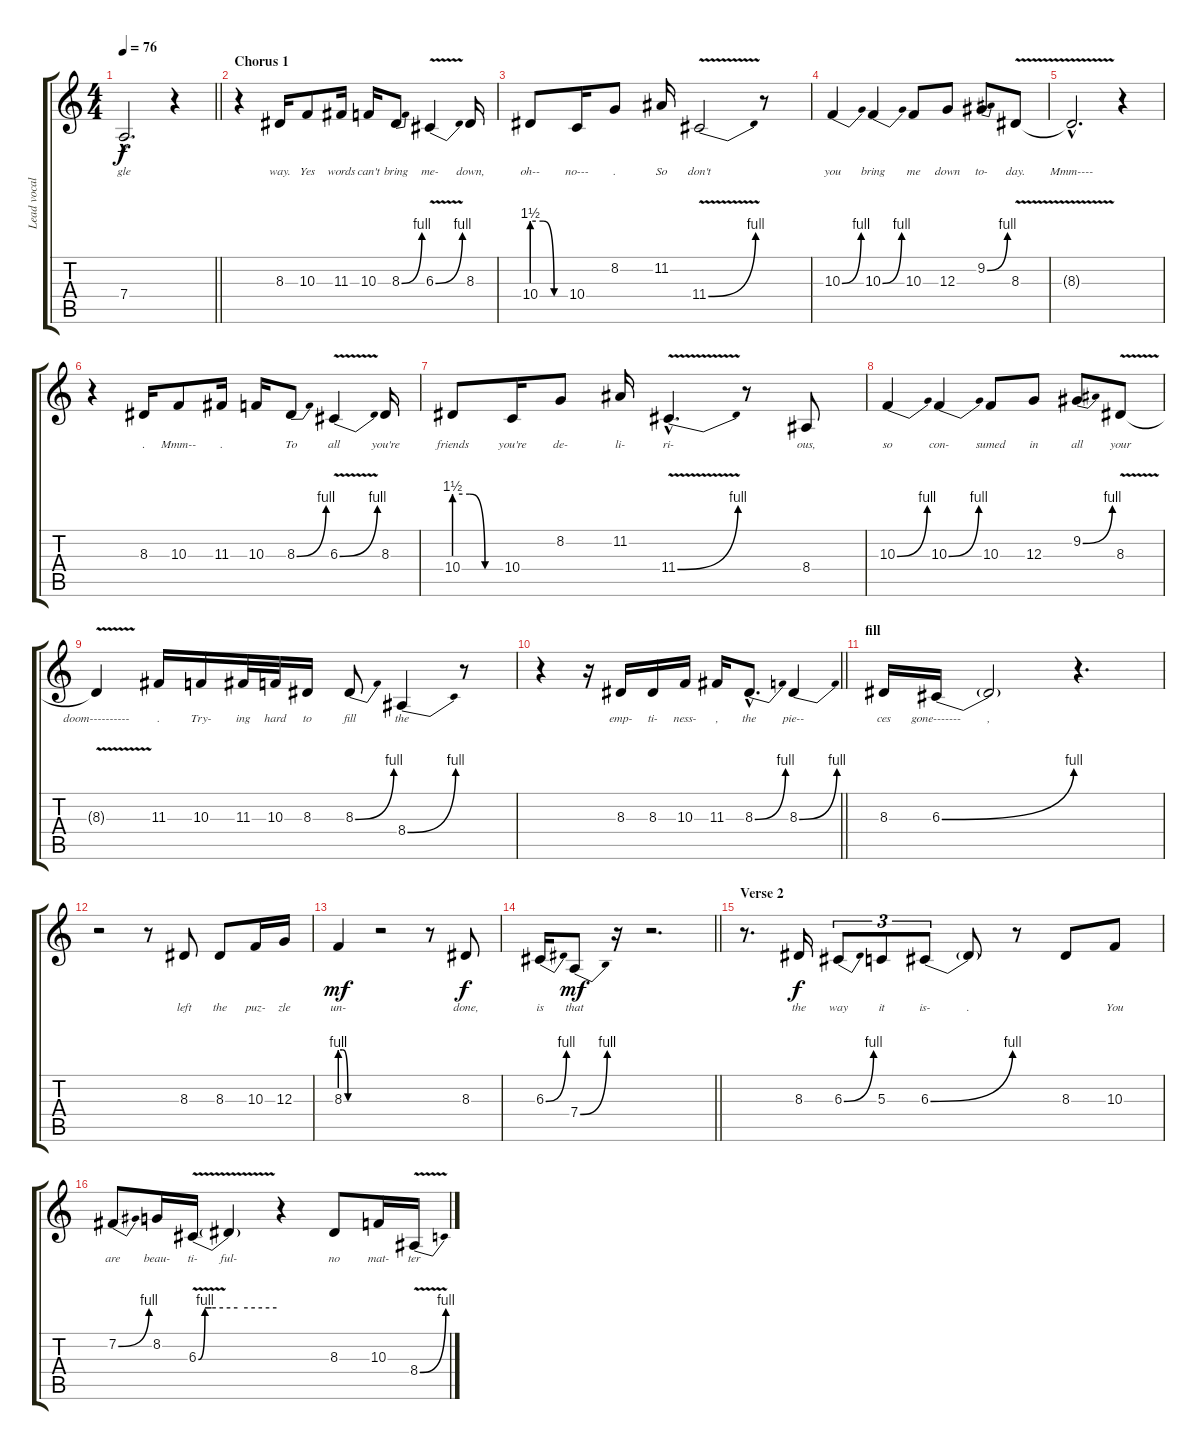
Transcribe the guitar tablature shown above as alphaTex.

\track ("Lead vocal - Christina Aguilera" "Lead vocal") {instrument flute}
\staff {score tabs}
\tuning (E4 B3 G3 D3 A2 E2) {hide}
\ts (4 4)
\tempo 76
\clef g2
\barLineRight lightlight
\ks c
7.4{hac t}.2{d lyrics (0 "gle") lyrics (1 "") lyrics (2 "") lyrics (3 "") lyrics (4 "") dy f} r.4 |
\section ("" "Chorus 1")
r.4 8.3.16{lyrics (0 "way.") lyrics (1 "") lyrics (2 "") lyrics (3 "") lyrics (4 "")} 10.3.8{lyrics (0 "Yes") lyrics (1 "") lyrics (2 "") lyrics (3 "") lyrics (4 "")} 11.3.16{lyrics (0 "words") lyrics (1 "") lyrics (2 "") lyrics (3 "") lyrics (4 "")} 10.3.16{lyrics (0 "can't") lyrics (1 "") lyrics (2 "") lyrics (3 "") lyrics (4 "")} 8.3{be (bend 0 0 60 4)}.8{lyrics (0 "bring") lyrics (1 "") lyrics (2 "") lyrics (3 "") lyrics (4 "")} 6.3{be (bend 0 0 60 4) v}.4{lyrics (0 "me-") lyrics (1 "") lyrics (2 "") lyrics (3 "") lyrics (4 "")} 8.3.16{lyrics (0 "down,") lyrics (1 "") lyrics (2 "") lyrics (3 "") lyrics (4 "")} |
10.4{be (custom 0 6 20 6 40 0 60 0)}.8{lyrics (0 "oh--") lyrics (1 "") lyrics (2 "") lyrics (3 "") lyrics (4 "")} 10.4.16{lyrics (0 "no---") lyrics (1 "") lyrics (2 "") lyrics (3 "") lyrics (4 "")} 8.2.8{lyrics (0 ".") lyrics (1 "") lyrics (2 "") lyrics (3 "") lyrics (4 "")} 11.2.16{lyrics (0 "So") lyrics (1 "") lyrics (2 "") lyrics (3 "") lyrics (4 "")} 11.4{be (bend 0 0 60 4) v}.2{lyrics (0 "don't") lyrics (1 "") lyrics (2 "") lyrics (3 "") lyrics (4 "")} r.8 |
10.3{be (bend 0 0 60 4)}.4{lyrics (0 "you") lyrics (1 "") lyrics (2 "") lyrics (3 "") lyrics (4 "")} 10.3{be (bend 0 0 60 4)}.4{lyrics (0 "bring") lyrics (1 "") lyrics (2 "") lyrics (3 "") lyrics (4 "")} 10.3.8{lyrics (0 "me") lyrics (1 "") lyrics (2 "") lyrics (3 "") lyrics (4 "")} 12.3.8{lyrics (0 "down") lyrics (1 "") lyrics (2 "") lyrics (3 "") lyrics (4 "")} 9.2{be (bend 0 0 60 4)}.8{lyrics (0 "to-") lyrics (1 "") lyrics (2 "") lyrics (3 "") lyrics (4 "")} 8.3{v}.8{lyrics (0 "day.") lyrics (1 "") lyrics (2 "") lyrics (3 "") lyrics (4 "")} |
8.3{hac t}.2{d lyrics (0 "Mmm----") lyrics (1 "") lyrics (2 "") lyrics (3 "") lyrics (4 "")} r.4 |
r.4 8.3.16{lyrics (0 ".") lyrics (1 "") lyrics (2 "") lyrics (3 "") lyrics (4 "")} 10.3.8{lyrics (0 "Mmm--") lyrics (1 "") lyrics (2 "") lyrics (3 "") lyrics (4 "")} 11.3.16{lyrics (0 ".") lyrics (1 "") lyrics (2 "") lyrics (3 "") lyrics (4 "")} 10.3.16{lyrics (0 "") lyrics (1 "") lyrics (2 "") lyrics (3 "") lyrics (4 "")} 8.3{be (bend 0 0 60 4)}.8{lyrics (0 "To") lyrics (1 "") lyrics (2 "") lyrics (3 "") lyrics (4 "")} 6.3{be (bend 0 0 60 4) v}.4{lyrics (0 "all") lyrics (1 "") lyrics (2 "") lyrics (3 "") lyrics (4 "")} 8.3.16{lyrics (0 "you're") lyrics (1 "") lyrics (2 "") lyrics (3 "") lyrics (4 "")} |
10.4{be (custom 0 6 20 6 40 0 60 0)}.8{lyrics (0 "friends") lyrics (1 "") lyrics (2 "") lyrics (3 "") lyrics (4 "")} 10.4.16{lyrics (0 "you're") lyrics (1 "") lyrics (2 "") lyrics (3 "") lyrics (4 "")} 8.2.8{lyrics (0 "de-") lyrics (1 "") lyrics (2 "") lyrics (3 "") lyrics (4 "")} 11.2.16{lyrics (0 "li-") lyrics (1 "") lyrics (2 "") lyrics (3 "") lyrics (4 "")} 11.4{be (bend 0 0 60 4) v hac}.4{d lyrics (0 "ri-") lyrics (1 "") lyrics (2 "") lyrics (3 "") lyrics (4 "")} r.8 8.4.8{lyrics (0 "ous,") lyrics (1 "") lyrics (2 "") lyrics (3 "") lyrics (4 "")} |
10.3{be (bend 0 0 60 4)}.4{lyrics (0 "so") lyrics (1 "") lyrics (2 "") lyrics (3 "") lyrics (4 "")} 10.3{be (bend 0 0 60 4)}.4{lyrics (0 "con-") lyrics (1 "") lyrics (2 "") lyrics (3 "") lyrics (4 "")} 10.3.8{lyrics (0 "sumed") lyrics (1 "") lyrics (2 "") lyrics (3 "") lyrics (4 "")} 12.3.8{lyrics (0 "in") lyrics (1 "") lyrics (2 "") lyrics (3 "") lyrics (4 "")} 9.2{be (bend 0 0 60 4)}.8{lyrics (0 "all") lyrics (1 "") lyrics (2 "") lyrics (3 "") lyrics (4 "")} 8.3{v}.8{lyrics (0 "your") lyrics (1 "") lyrics (2 "") lyrics (3 "") lyrics (4 "")} |
8.3{t}.4{lyrics (0 "doom----------") lyrics (1 "") lyrics (2 "") lyrics (3 "") lyrics (4 "")} 11.3.16{lyrics (0 ".") lyrics (1 "") lyrics (2 "") lyrics (3 "") lyrics (4 "")} 10.3.16{lyrics (0 "Try-") lyrics (1 "") lyrics (2 "") lyrics (3 "") lyrics (4 "")} 11.3.32{lyrics (0 "ing") lyrics (1 "") lyrics (2 "") lyrics (3 "") lyrics (4 "")} 10.3.32{lyrics (0 "hard") lyrics (1 "") lyrics (2 "") lyrics (3 "") lyrics (4 "")} 8.3.16{lyrics (0 "to") lyrics (1 "") lyrics (2 "") lyrics (3 "") lyrics (4 "")} 8.3{be (bend 0 0 60 4)}.8{lyrics (0 "fill") lyrics (1 "") lyrics (2 "") lyrics (3 "") lyrics (4 "")} 8.4{be (bend 0 0 60 4)}.4{lyrics (0 "the") lyrics (1 "") lyrics (2 "") lyrics (3 "") lyrics (4 "")} r.8 |
\barLineRight lightlight
r.4 r.16 8.3.16{lyrics (0 "emp-") lyrics (1 "") lyrics (2 "") lyrics (3 "") lyrics (4 "")} 8.3.16{lyrics (0 "ti-") lyrics (1 "") lyrics (2 "") lyrics (3 "") lyrics (4 "")} 10.3.16{lyrics (0 "ness-") lyrics (1 "") lyrics (2 "") lyrics (3 "") lyrics (4 "")} 11.3.16{lyrics (0 ",") lyrics (1 "") lyrics (2 "") lyrics (3 "") lyrics (4 "")} 8.3{be (bend 0 0 60 4) hac}.8{d lyrics (0 "the") lyrics (1 "") lyrics (2 "") lyrics (3 "") lyrics (4 "")} 8.3{be (bend 0 0 60 4)}.4{lyrics (0 "pie--") lyrics (1 "") lyrics (2 "") lyrics (3 "") lyrics (4 "")} |
\section ("" "fill")
8.3.16{lyrics (0 "ces") lyrics (1 "") lyrics (2 "") lyrics (3 "") lyrics (4 "")} 6.3{be (bend 0 0 60 4)}.16{lyrics (0 "gone-------") lyrics (1 "") lyrics (2 "") lyrics (3 "") lyrics (4 "")} 6.3{t}.2{lyrics (0 ",") lyrics (1 "") lyrics (2 "") lyrics (3 "") lyrics (4 "")} r.4{d} |
r.2 r.8 8.3.8{lyrics (0 "left") lyrics (1 "") lyrics (2 "") lyrics (3 "") lyrics (4 "")} 8.3.8{lyrics (0 "the") lyrics (1 "") lyrics (2 "") lyrics (3 "") lyrics (4 "")} 10.3.16{lyrics (0 "puz-") lyrics (1 "") lyrics (2 "") lyrics (3 "") lyrics (4 "")} 12.3.16{lyrics (0 "zle") lyrics (1 "") lyrics (2 "") lyrics (3 "") lyrics (4 "")} |
8.3{be (custom 0 4 5 4 15 0 30 0 40 0 60 0)}.4{lyrics (0 "un-") lyrics (1 "") lyrics (2 "") lyrics (3 "") lyrics (4 "") dy mf} r.2 r.8 8.3.8{lyrics (0 "done,") lyrics (1 "") lyrics (2 "") lyrics (3 "") lyrics (4 "") dy f} |
\barLineRight lightlight
6.3{be (bend 0 0 60 4)}.16{lyrics (0 "is") lyrics (1 "") lyrics (2 "") lyrics (3 "") lyrics (4 "")} 7.4{be (bend 0 0 60 4)}.8{lyrics (0 "that") lyrics (1 "") lyrics (2 "") lyrics (3 "") lyrics (4 "") dy mf} r.16 r.2{d} |
\section ("" "Verse 2")
r.8{d} 8.3.16{lyrics (0 "the") lyrics (1 "") lyrics (2 "") lyrics (3 "") lyrics (4 "") dy f} 6.3{be (bend 0 0 60 4)}.8{tu (3 2) lyrics (0 "way") lyrics (1 "") lyrics (2 "") lyrics (3 "") lyrics (4 "")} 5.3.8{tu (3 2) lyrics (0 "it") lyrics (1 "") lyrics (2 "") lyrics (3 "") lyrics (4 "")} 6.3{be (bend 0 0 60 4)}.8{tu (3 2) lyrics (0 "is-") lyrics (1 "") lyrics (2 "") lyrics (3 "") lyrics (4 "")} 6.3{t}.8{lyrics (0 ".") lyrics (1 "") lyrics (2 "") lyrics (3 "") lyrics (4 "")} r.8 8.3.8{lyrics (0 "") lyrics (1 "") lyrics (2 "") lyrics (3 "") lyrics (4 "")} 10.3.8{lyrics (0 "You") lyrics (1 "") lyrics (2 "") lyrics (3 "") lyrics (4 "")} |
7.2{be (bend 0 0 60 4)}.8{lyrics (0 "are") lyrics (1 "") lyrics (2 "") lyrics (3 "") lyrics (4 "")} 8.2.16{lyrics (0 "beau-") lyrics (1 "") lyrics (2 "") lyrics (3 "") lyrics (4 "")} 6.3{be (custom 0 0 5 4 10 4 30 4 60 4) v}.16{lyrics (0 "ti-") lyrics (1 "") lyrics (2 "") lyrics (3 "") lyrics (4 "")} 6.3{t}.4{lyrics (0 "ful-") lyrics (1 "") lyrics (2 "") lyrics (3 "") lyrics (4 "")} r.4 8.3.8{lyrics (0 "no") lyrics (1 "") lyrics (2 "") lyrics (3 "") lyrics (4 "")} 10.3.16{lyrics (0 "mat-") lyrics (1 "") lyrics (2 "") lyrics (3 "") lyrics (4 "")} 8.4{be (bend 0 0 60 4) v}.16{lyrics (0 "ter") lyrics (1 "") lyrics (2 "") lyrics (3 "") lyrics (4 "")}
